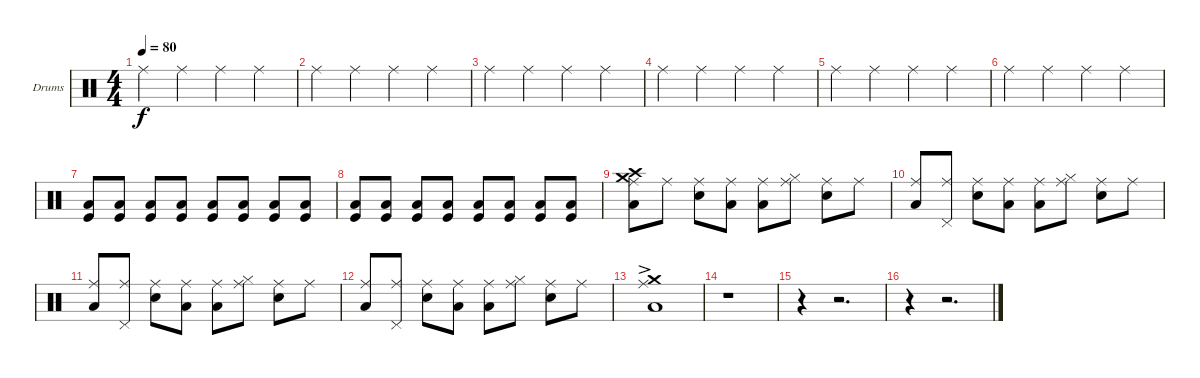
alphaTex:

\bracketExtendMode groupsimilarinstruments
\firstSystemTrackNameOrientation horizontal
\otherSystemsTrackNameOrientation horizontal
\track ("Drumkit" "Drums") {instrument percussion}
\staff {score}
\articulation defaults
\ts (4 4)
\tempo 80
\clef neutral
\ks c "Ride (middle)".4{dy f} "Ride (middle)".4 "Ride (middle)".4 "Ride (middle)".4
|
"Ride (middle)".4 "Ride (middle)".4 "Ride (middle)".4 "Ride (middle)".4 |
"Ride (middle)".4 "Ride (middle)".4 "Ride (middle)".4 "Ride (middle)".4 |
"Ride (middle)".4 "Ride (middle)".4 "Ride (middle)".4 "Ride (middle)".4 |
"Ride (middle)".4 "Ride (middle)".4 "Ride (middle)".4 "Ride (middle)".4 |
"Ride (middle)".4 "Ride (middle)".4 "Ride (middle)".4 "Ride (middle)".4 |
("Low Tom (hit)" "Kick (hit)").8 ("Low Tom (hit)" "Kick (hit)").8 ("Low Tom (hit)" "Kick (hit)").8 ("Low Tom (hit)" "Kick (hit)").8 ("Low Tom (hit)" "Kick (hit)").8 ("Low Tom (hit)" "Kick (hit)").8 ("Low Tom (hit)" "Kick (hit)").8 ("Low Tom (hit)" "Kick (hit)").8 |
("Low Tom (hit)" "Kick (hit)").8 ("Low Tom (hit)" "Kick (hit)").8 ("Low Tom (hit)" "Kick (hit)").8 ("Low Tom (hit)" "Kick (hit)").8 ("Low Tom (hit)" "Kick (hit)").8 ("Low Tom (hit)" "Kick (hit)").8 ("Low Tom (hit)" "Kick (hit)").8 ("Low Tom (hit)" "Kick (hit)").8 |
("Crash high (hit)" "Crash medium (hit)" "Low Tom (hit)" "Ride (middle)").8 "Ride (middle)".8 ("Snare (hit) 2" "Ride (middle)").8 ("Low Tom (hit)" "Ride (middle)").8 ("Low Tom (hit)" "Ride (middle)").8 ("Hi-Hat (closed)" "Ride (middle)").8 ("Snare (hit) 2" "Ride (middle)").8 "Ride (middle)".8 |
("Low Tom (hit)" "Ride (middle)").8 ("Pedal Hi-Hat (hit)" "Ride (middle)").8 ("Snare (hit) 2" "Ride (middle)").8 ("Low Tom (hit)" "Ride (middle)").8 ("Low Tom (hit)" "Ride (middle)").8 ("Hi-Hat (closed)" "Ride (middle)").8 ("Snare (hit) 2" "Ride (middle)").8 "Ride (middle)".8 |
("Low Tom (hit)" "Ride (middle)").8 ("Pedal Hi-Hat (hit)" "Ride (middle)").8 ("Snare (hit) 2" "Ride (middle)").8 ("Low Tom (hit)" "Ride (middle)").8 ("Low Tom (hit)" "Ride (middle)").8 ("Hi-Hat (closed)" "Ride (middle)").8 ("Snare (hit) 2" "Ride (middle)").8 "Ride (middle)".8 |
("Low Tom (hit)" "Ride (middle)").8 ("Pedal Hi-Hat (hit)" "Ride (middle)").8 ("Snare (hit) 2" "Ride (middle)").8 ("Low Tom (hit)" "Ride (middle)").8 ("Low Tom (hit)" "Ride (middle)").8 ("Hi-Hat (closed)" "Ride (middle)").8 ("Snare (hit) 2" "Ride (middle)").8 "Ride (middle)".8 |
("Crash medium (hit)"{ac} "Low Tom (hit)" "Ride (middle)").1 |
r.1 |
r.4 r.2{d} |
r.4 r.2{d}
